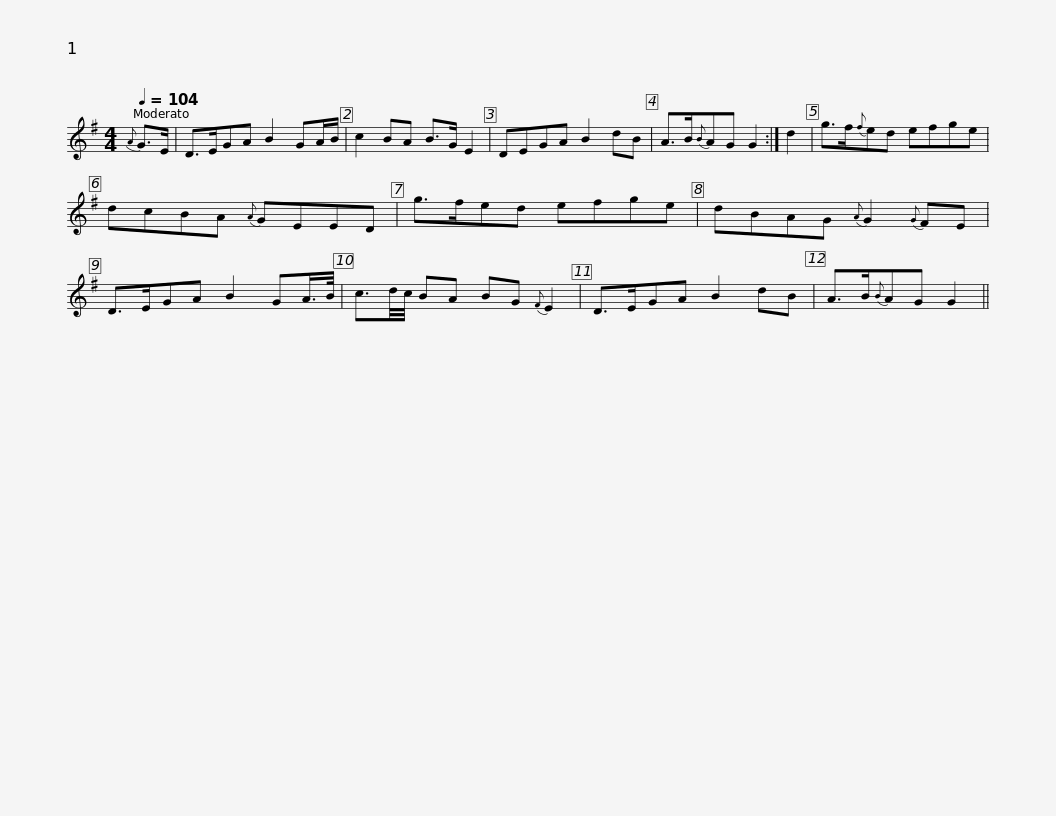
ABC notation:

X:1
L:1/8
Q:1/4=104
M:4/4
I:linebreak $
K:G
V:1 treble
V:1
{A} G>E | D>EGA B2 GA/B/ | c2 BA B>G E2 | DEGA B2 dB | A>B{B}AG G2 :| %5
 d2 | g>f{f}ed efge |$ dcBA{A} GEED | g>fed efge | dBAG{A} G2{G} FE | %10
 D>EGA B2 GA/>B/ | c3/2d/4c/4 BA BG{F} E2 |$ D>EGA B2 dB | A>B{B}AG G2 || %14
